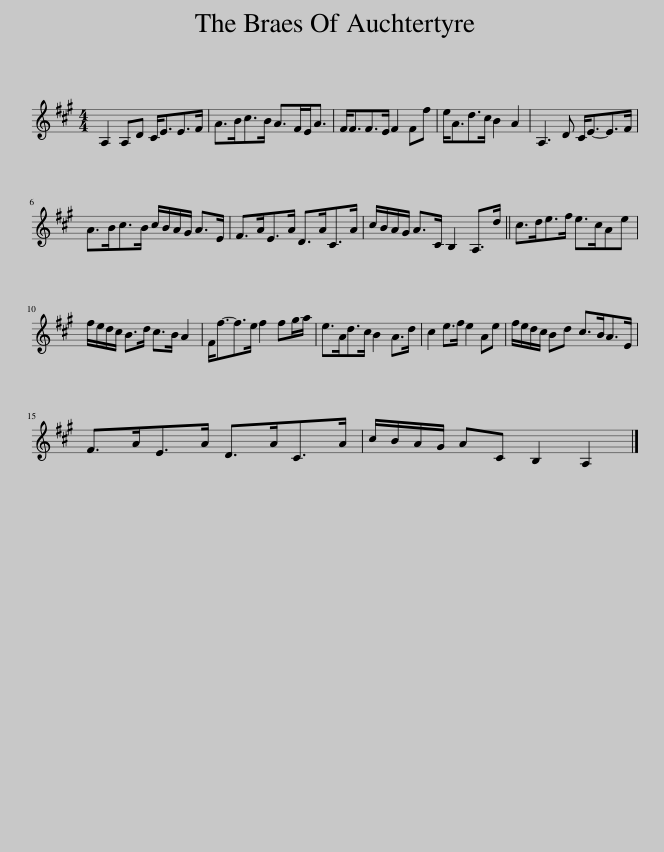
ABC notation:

X:1
L:1/8
M:4/4
I:linebreak $
K:A
V:1 treble
V:1
 A,2 A,D C<EE>F | A>Bc>B A>FE<A | F<FF>E F2 Ff | e<Ad>c B2 A2 | A,3 D C<E-E>F |$ %5
 A>Bc>B c/B/A/G/ A>E | F>AE>A D>AC>A | c/B/A/G/ A>C B,2 A,>d || c>de>f e>cAe |$ f/e/d/c/ B>d c>B A2 | %10
 F<f-f>e f2 fg/a/ | e>Ad>c B2 A>d | c2 e>f e2 Ae | f/e/d/c/ Bd c>BA>E |$ F>AE>A D>AC>A | %15
 c/B/A/G/ AC B,2 A,2 |] %16
